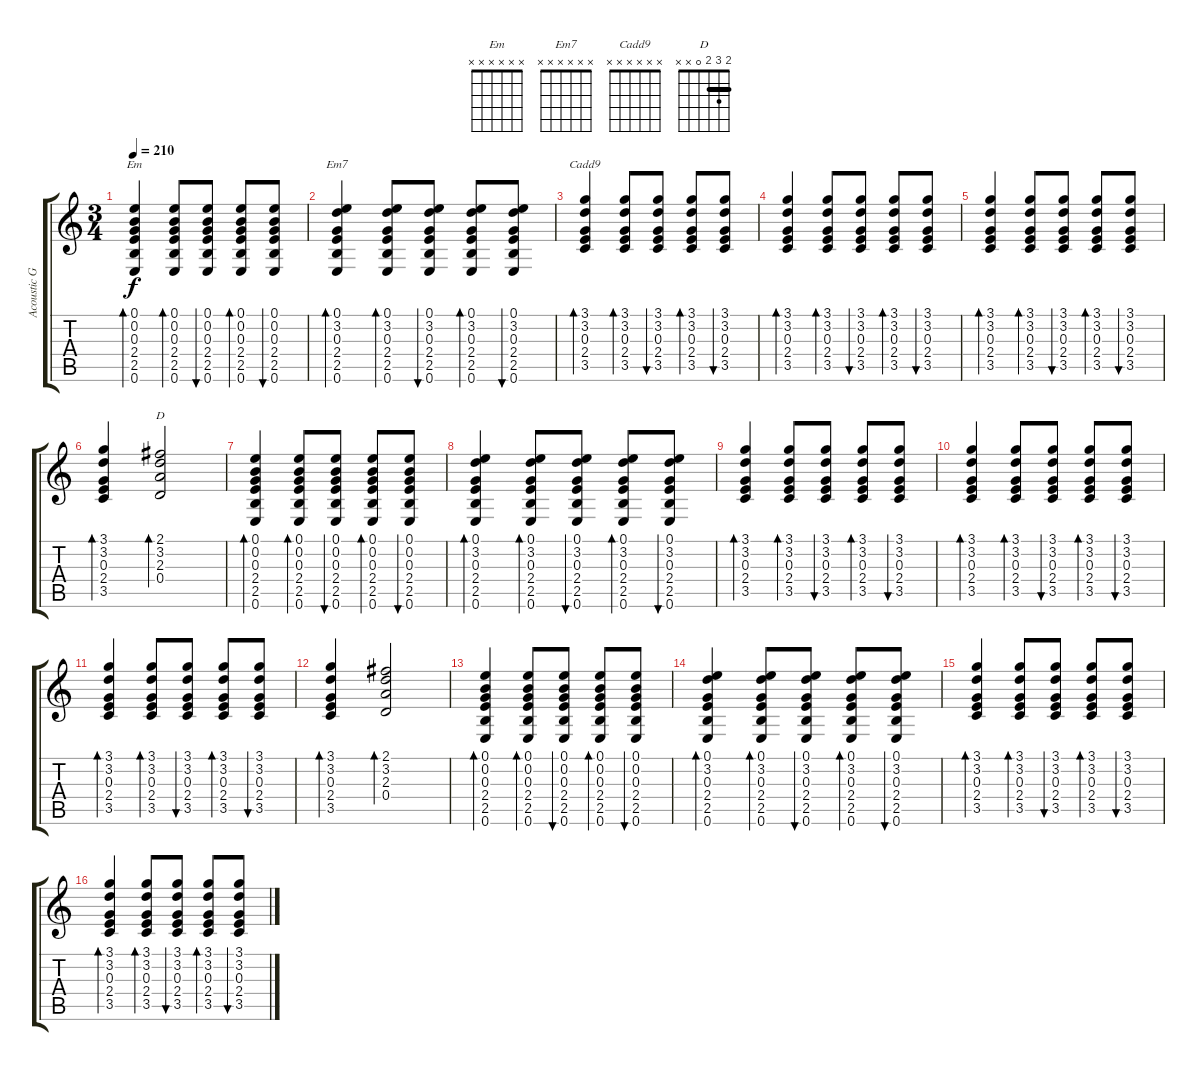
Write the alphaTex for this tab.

\track ("Acoustic Guitar" "Acoustic G") {instrument acousticguitarsteel}
\staff {score tabs}
\tuning (E4 B3 G3 D3 A2 E2) {hide}
\chord ("Em" x x x x x x)
\chord ("Em7" x x x x x x)
\chord ("Cadd9" x x x x x x)
\chord ("D" 2 3 2 0 x x) {barre 2}
\ts (3 4)
\tempo 210
\clef g2
\ks c
(0.1 0.2 0.3 2.4 2.5 0.6).4{bd 60 ch "Em" dy f} (0.1 0.2 0.3 2.4 2.5 0.6).8{bd 60} (0.1 0.2 0.3 2.4 2.5 0.6).8{bu 60} (0.1 0.2 0.3 2.4 2.5 0.6).8{bd 60} (0.1 0.2 0.3 2.4 2.5 0.6).8{bu 60} |
(0.1 3.2 0.3 2.4 2.5 0.6).4{bd 60 ch "Em7"} (0.1 3.2 0.3 2.4 2.5 0.6).8{bd 60} (0.1 3.2 0.3 2.4 2.5 0.6).8{bu 60} (0.1 3.2 0.3 2.4 2.5 0.6).8{bd 60} (0.1 3.2 0.3 2.4 2.5 0.6).8{bu 60} |
(3.1 3.2 0.3 2.4 3.5).4{bd 60 ch "Cadd9"} (3.1 3.2 0.3 2.4 3.5).8{bd 60} (3.1 3.2 0.3 2.4 3.5).8{bu 60} (3.1 3.2 0.3 2.4 3.5).8{bd 60} (3.1 3.2 0.3 2.4 3.5).8{bu 60} |
(3.1 3.2 0.3 2.4 3.5).4{bd 60} (3.1 3.2 0.3 2.4 3.5).8{bd 60} (3.1 3.2 0.3 2.4 3.5).8{bu 60} (3.1 3.2 0.3 2.4 3.5).8{bd 60} (3.1 3.2 0.3 2.4 3.5).8{bu 60} |
(3.1 3.2 0.3 2.4 3.5).4{bd 60} (3.1 3.2 0.3 2.4 3.5).8{bd 60} (3.1 3.2 0.3 2.4 3.5).8{bu 60} (3.1 3.2 0.3 2.4 3.5).8{bd 60} (3.1 3.2 0.3 2.4 3.5).8{bu 60} |
(3.1 3.2 0.3 2.4 3.5).4{bd 60} (2.1 3.2 2.3 0.4).2{bd 60 ch "D"} |
(0.1 0.2 0.3 2.4 2.5 0.6).4{bd 60} (0.1 0.2 0.3 2.4 2.5 0.6).8{bd 60} (0.1 0.2 0.3 2.4 2.5 0.6).8{bu 60} (0.1 0.2 0.3 2.4 2.5 0.6).8{bd 60} (0.1 0.2 0.3 2.4 2.5 0.6).8{bu 60} |
(0.1 3.2 0.3 2.4 2.5 0.6).4{bd 60} (0.1 3.2 0.3 2.4 2.5 0.6).8{bd 60} (0.1 3.2 0.3 2.4 2.5 0.6).8{bu 60} (0.1 3.2 0.3 2.4 2.5 0.6).8{bd 60} (0.1 3.2 0.3 2.4 2.5 0.6).8{bu 60} |
(3.1 3.2 0.3 2.4 3.5).4{bd 60} (3.1 3.2 0.3 2.4 3.5).8{bd 60} (3.1 3.2 0.3 2.4 3.5).8{bu 60} (3.1 3.2 0.3 2.4 3.5).8{bd 60} (3.1 3.2 0.3 2.4 3.5).8{bu 60} |
(3.1 3.2 0.3 2.4 3.5).4{bd 60} (3.1 3.2 0.3 2.4 3.5).8{bd 60} (3.1 3.2 0.3 2.4 3.5).8{bu 60} (3.1 3.2 0.3 2.4 3.5).8{bd 60} (3.1 3.2 0.3 2.4 3.5).8{bu 60} |
(3.1 3.2 0.3 2.4 3.5).4{bd 60} (3.1 3.2 0.3 2.4 3.5).8{bd 60} (3.1 3.2 0.3 2.4 3.5).8{bu 60} (3.1 3.2 0.3 2.4 3.5).8{bd 60} (3.1 3.2 0.3 2.4 3.5).8{bu 60} |
(3.1 3.2 0.3 2.4 3.5).4{bd 60} (2.1 3.2 2.3 0.4).2{bd 60} |
(0.1 0.2 0.3 2.4 2.5 0.6).4{bd 60} (0.1 0.2 0.3 2.4 2.5 0.6).8{bd 60} (0.1 0.2 0.3 2.4 2.5 0.6).8{bu 60} (0.1 0.2 0.3 2.4 2.5 0.6).8{bd 60} (0.1 0.2 0.3 2.4 2.5 0.6).8{bu 60} |
(0.1 3.2 0.3 2.4 2.5 0.6).4{bd 60} (0.1 3.2 0.3 2.4 2.5 0.6).8{bd 60} (0.1 3.2 0.3 2.4 2.5 0.6).8{bu 60} (0.1 3.2 0.3 2.4 2.5 0.6).8{bd 60} (0.1 3.2 0.3 2.4 2.5 0.6).8{bu 60} |
(3.1 3.2 0.3 2.4 3.5).4{bd 60} (3.1 3.2 0.3 2.4 3.5).8{bd 60} (3.1 3.2 0.3 2.4 3.5).8{bu 60} (3.1 3.2 0.3 2.4 3.5).8{bd 60} (3.1 3.2 0.3 2.4 3.5).8{bu 60} |
(3.1 3.2 0.3 2.4 3.5).4{bd 60} (3.1 3.2 0.3 2.4 3.5).8{bd 60} (3.1 3.2 0.3 2.4 3.5).8{bu 60} (3.1 3.2 0.3 2.4 3.5).8{bd 60} (3.1 3.2 0.3 2.4 3.5).8{bu 60}
